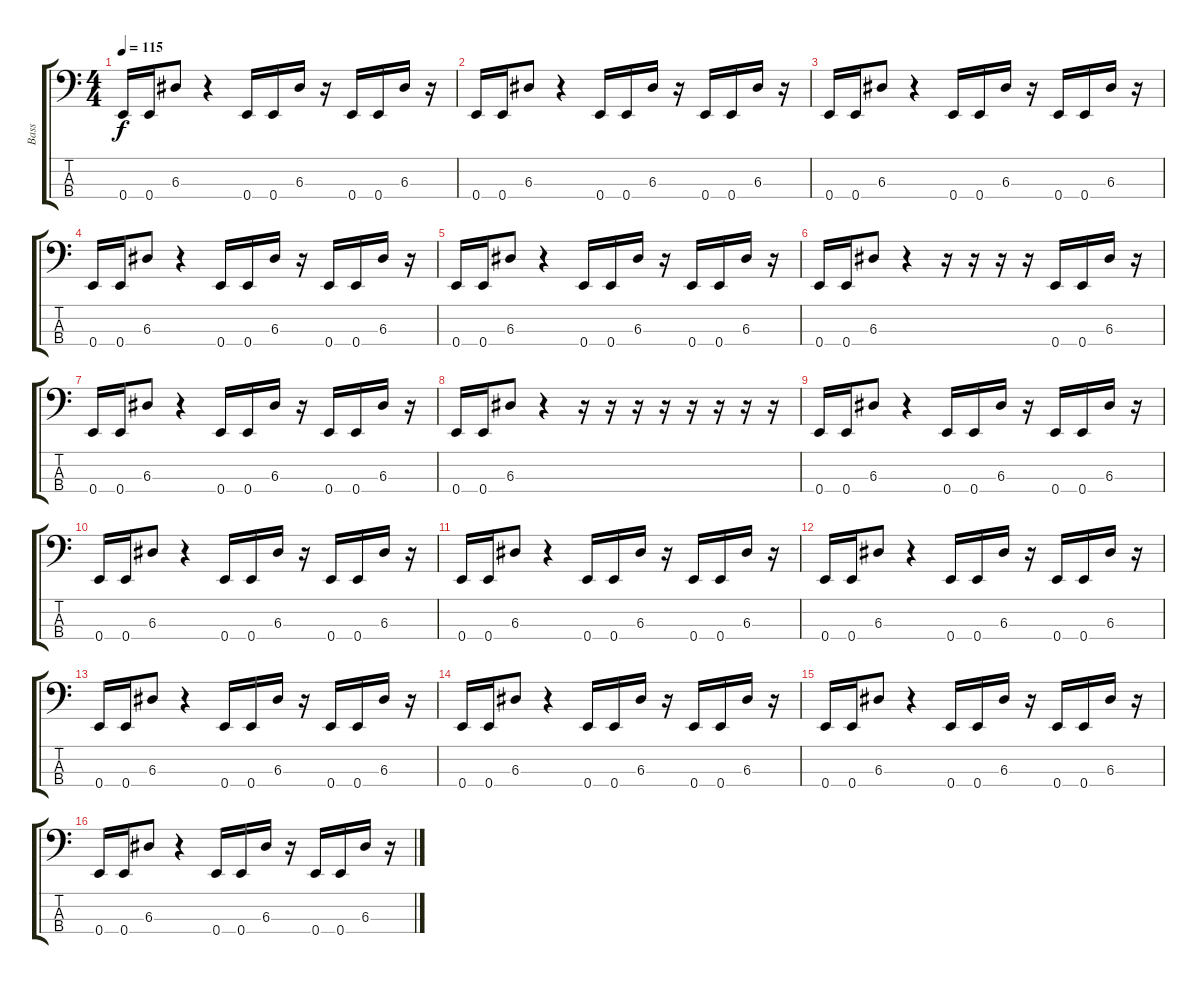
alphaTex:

\track ("Bass" "Bass") {instrument electricbassfinger}
\staff {score tabs}
\tuning (G2 D2 A1 E1) {hide}
\ts (4 4)
\tempo 115
\clef f4
\ks c
0.4.16{dy f} 0.4.16 6.3.8 r.4 0.4.16 0.4.16 6.3.16 r.16 0.4.16 0.4.16 6.3.16 r.16 |
0.4.16 0.4.16 6.3.8 r.4 0.4.16 0.4.16 6.3.16 r.16 0.4.16 0.4.16 6.3.16 r.16 |
0.4.16 0.4.16 6.3.8 r.4 0.4.16 0.4.16 6.3.16 r.16 0.4.16 0.4.16 6.3.16 r.16 |
0.4.16 0.4.16 6.3.8 r.4 0.4.16 0.4.16 6.3.16 r.16 0.4.16 0.4.16 6.3.16 r.16 |
0.4.16 0.4.16 6.3.8 r.4 0.4.16 0.4.16 6.3.16 r.16 0.4.16 0.4.16 6.3.16 r.16 |
0.4.16 0.4.16 6.3.8 r.4 r.16 r.16 r.16 r.16 0.4.16 0.4.16 6.3.16 r.16 |
0.4.16 0.4.16 6.3.8 r.4 0.4.16 0.4.16 6.3.16 r.16 0.4.16 0.4.16 6.3.16 r.16 |
0.4.16 0.4.16 6.3.8 r.4 r.16 r.16 r.16 r.16 r.16 r.16 r.16 r.16 |
0.4.16 0.4.16 6.3.8 r.4 0.4.16 0.4.16 6.3.16 r.16 0.4.16 0.4.16 6.3.16 r.16 |
0.4.16 0.4.16 6.3.8 r.4 0.4.16 0.4.16 6.3.16 r.16 0.4.16 0.4.16 6.3.16 r.16 |
0.4.16 0.4.16 6.3.8 r.4 0.4.16 0.4.16 6.3.16 r.16 0.4.16 0.4.16 6.3.16 r.16 |
0.4.16 0.4.16 6.3.8 r.4 0.4.16 0.4.16 6.3.16 r.16 0.4.16 0.4.16 6.3.16 r.16 |
0.4.16 0.4.16 6.3.8 r.4 0.4.16 0.4.16 6.3.16 r.16 0.4.16 0.4.16 6.3.16 r.16 |
0.4.16 0.4.16 6.3.8 r.4 0.4.16 0.4.16 6.3.16 r.16 0.4.16 0.4.16 6.3.16 r.16 |
0.4.16 0.4.16 6.3.8 r.4 0.4.16 0.4.16 6.3.16 r.16 0.4.16 0.4.16 6.3.16 r.16 |
0.4.16 0.4.16 6.3.8 r.4 0.4.16 0.4.16 6.3.16 r.16 0.4.16 0.4.16 6.3.16 r.16
